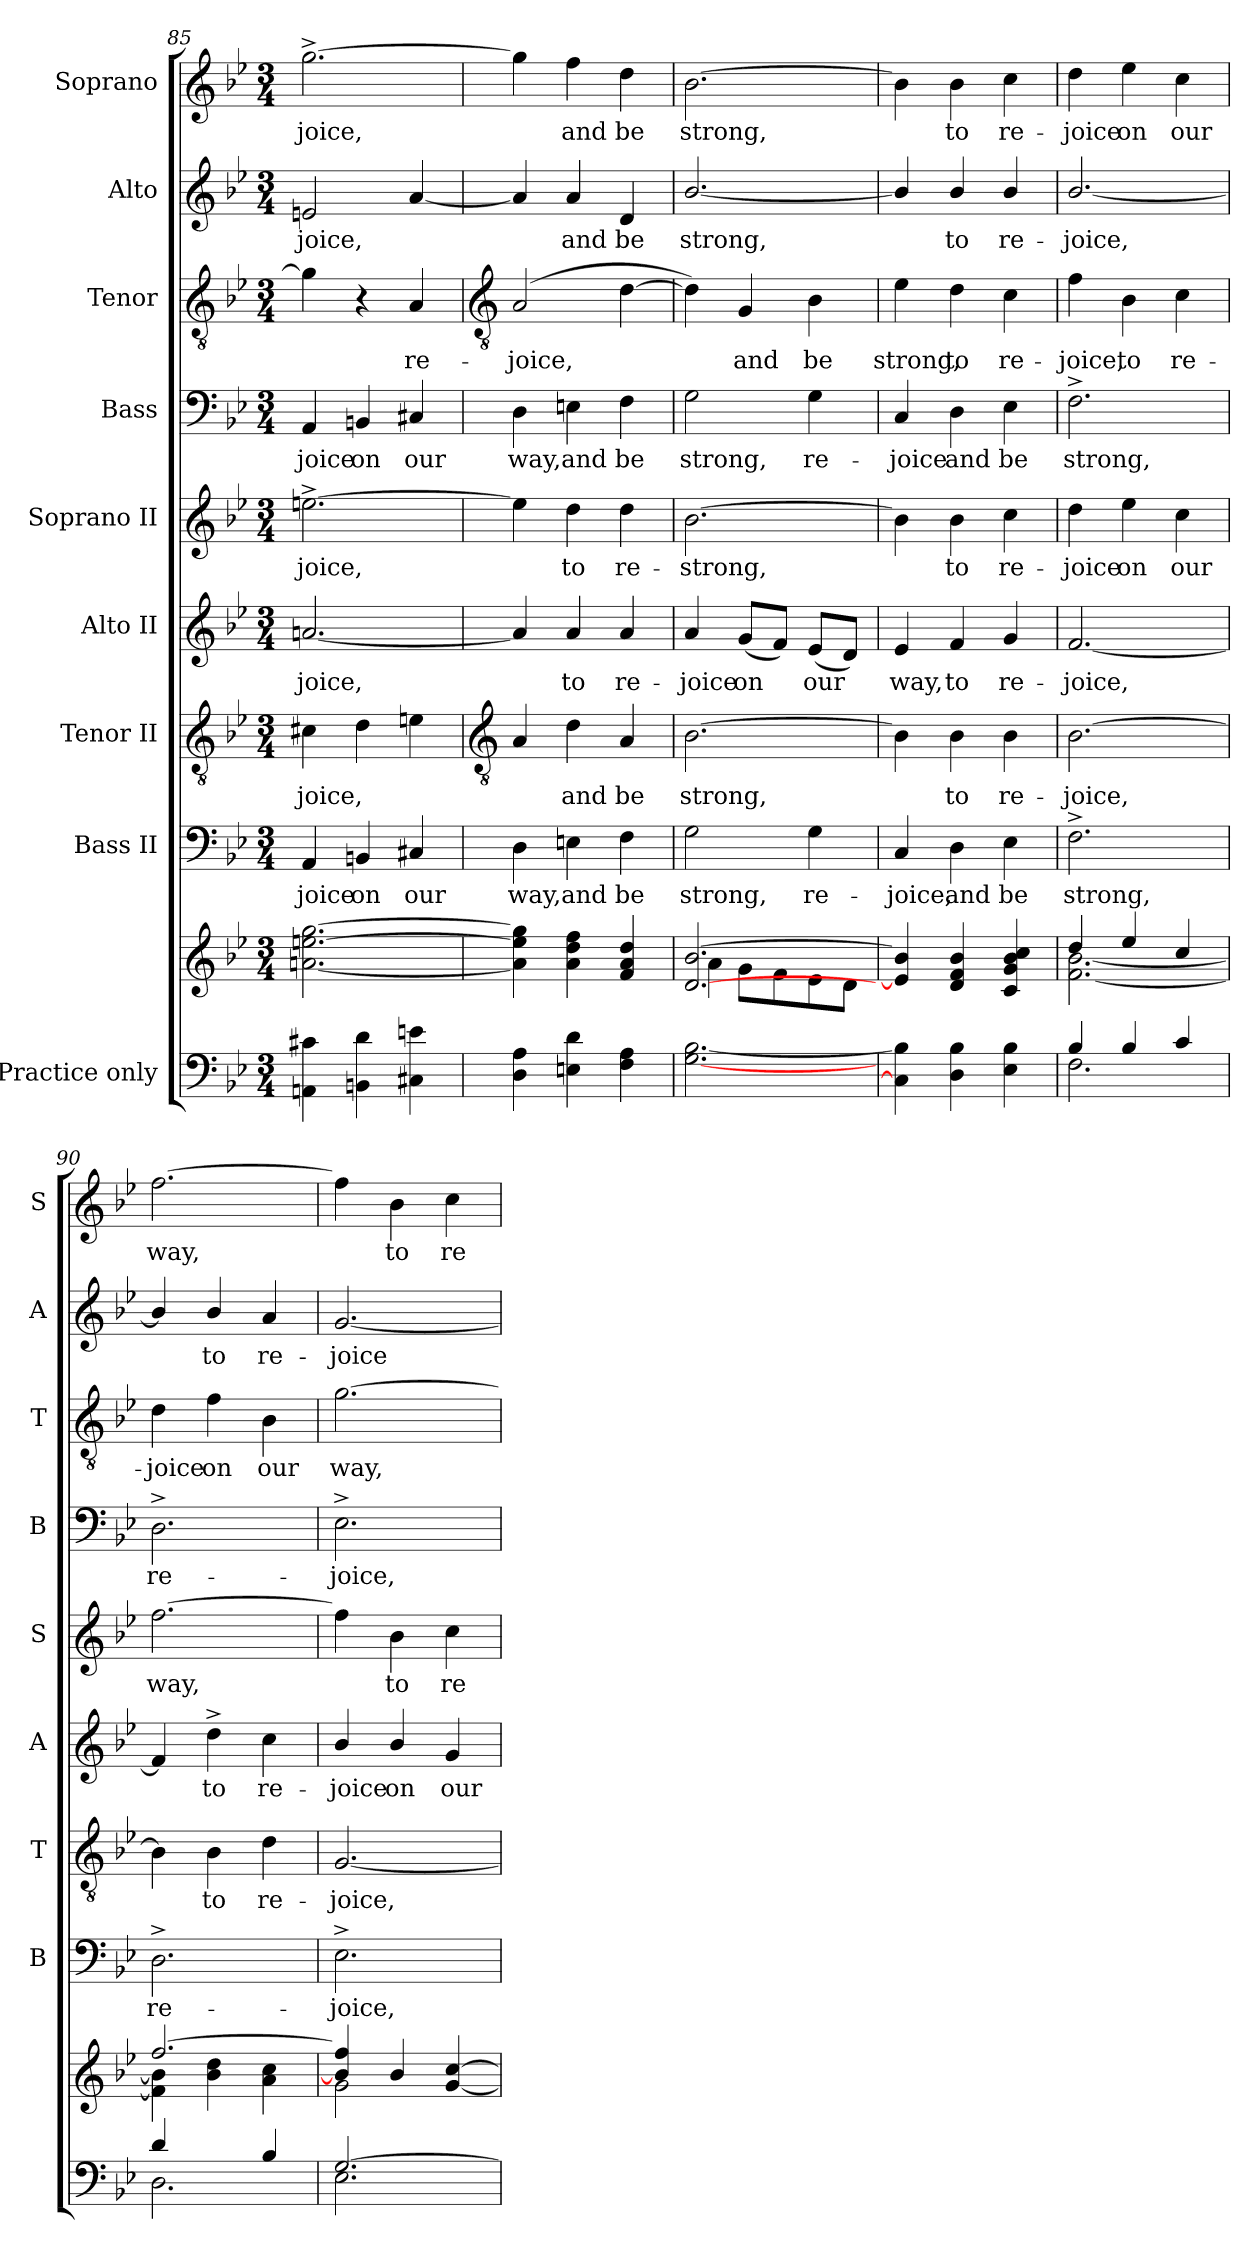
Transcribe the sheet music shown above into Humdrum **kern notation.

**kern	**kern	**kern	**text	**kern	**text	**kern	**text	**kern	**text	**kern	**text	**kern	**text	**kern	**text	**kern	**text
*part9	*part9	*part8	*part8	*part7	*part7	*part6	*part6	*part5	*part5	*part4	*part4	*part3	*part3	*part2	*part2	*part1	*part1
*staff10	*staff9	*staff8	*staff8	*staff7	*staff7	*staff6	*staff6	*staff5	*staff5	*staff4	*staff4	*staff3	*staff3	*staff2	*staff2	*staff1	*staff1
*I"Practice only	*	*I"Bass II	*	*I"Tenor II	*	*I"Alto II	*	*I"Soprano II	*	*I"Bass	*	*I"Tenor	*	*I"Alto	*	*I"Soprano	*
*	*	*I'B	*	*I'T	*	*I'A	*	*I'S	*	*I'B	*	*I'T	*	*I'A	*	*I'S	*
*clefF4	*clefG2	*clefF4	*	*clefGv2	*	*clefG2	*	*clefG2	*	*clefF4	*	*clefGv2	*	*clefG2	*	*clefG2	*
*k[b-e-]	*k[b-e-]	*k[b-e-]	*	*k[b-e-]	*	*k[b-e-]	*	*k[b-e-]	*	*k[b-e-]	*	*k[b-e-]	*	*k[b-e-]	*	*k[b-e-]	*
*B-:	*B-:	*B-:	*	*B-:	*	*B-:	*	*B-:	*	*B-:	*	*B-:	*	*B-:	*	*B-:	*
*M3/4	*M3/4	*M3/4	*	*M3/4	*	*M3/4	*	*M3/4	*	*M3/4	*	*M3/4	*	*M3/4	*	*M3/4	*
=85	=85	=85	=85	=85	=85	=85	=85	=85	=85	=85	=85	=85	=85	=85	=85	=85	=85
!LO:N:vis=1	!	!	!LO:LY:b	!	!LO:LY:b	!	!LO:LY:b	!	!LO:LY:b	!	!LO:LY:b	!	!	!	!LO:LY:b	!	!LO:LY:b
*^	*^	*	*	*	*	*	*	*	*	*	*	*	*	*	*	*	*
2.ryy	4AAn\ 4c#X\	[2.an [2.een [2.gg	2ryy	4AA	-joice	4c#X	-joice,	[2.an	-joice,	[2.een^	-joice,	4AA	-joice	4g]	.	2en	joice,	[2.gg^	-joice,
!	!	!	!	!	!LO:LY:b	!	!	!	!	!	!	!	!LO:LY:b	!	!	!	!	!	!
.	4BBn\ 4d\	.	.	4BBn	on	4d	.	.	.	.	.	4BBn	on	4r	.	.	.	.	.
!	!	!	!	!	!LO:LY:b	!	!	!	!	!	!	!	!LO:LY:b	!	!LO:LY:b	!	!	!	!
.	4C#X\ 4en\	.	4ryy	4C#X	our	4en	.	.	.	.	.	4C#X	our	4A	re-	[4a	.	.	.
!!LO:LB:g=z
=86	=86	=86	=86	=86	=86	=86	=86	=86	=86	=86	=86	=86	=86	=86	=86	=86	=86	=86	=86
*	*	*	*	*	*	*clefGv2	*	*	*	*	*	*	*	*clefGv2	*	*	*	*	*
!LO:N:vis=1	!	!	!	!	!LO:LY:b	!	!	!	!	!	!	!	!LO:LY:b	!	!LO:LY:b	!	!	!	!
2.ryy	4D 4A	4a\] 4ee\] 4gg\]	2ryy	4D	way,	4A	.	4a]	.	4ee]	.	4D	way,	(>2A	-joice,	4a]	.	4gg]	.
!	!	!	!	!	!LO:LY:b	!	!LO:LY:b	!	!LO:LY:b	!	!LO:LY:b	!	!LO:LY:b	!	!	!	!LO:LY:b	!	!LO:LY:b
.	4En 4d	4a\ 4dd\ 4ff\	.	4En	and	4d	and	4a	to	4dd	to	4En	and	.	.	4a	and	4ff	and
!	!	!	!	!	!LO:LY:b	!	!LO:LY:b	!	!LO:LY:b	!	!LO:LY:b	!	!LO:LY:b	!	!	!	!LO:LY:b	!	!LO:LY:b
.	4F 4A	4f/ 4a/ 4dd/	4ryy	4F	be	4A	be	4a	re-	4dd	re-	4F	be	[4d	.	4d	be	4dd	be
=87	=87	=87	=87	=87	=87	=87	=87	=87	=87	=87	=87	=87	=87	=87	=87	=87	=87	=87	=87
!LO:N:vis=1	!	!	!	!	!LO:LY:b	!	!LO:LY:b	!	!LO:LY:b	!	!LO:LY:b	!	!LO:LY:b	!	!	!	!LO:LY:b	!	!LO:LY:b
2.ryy	[2.G [2.B-	[2.d/ [2.b-/	4a\	2G	strong,	[2.B-	strong,	4a	-joice	[2.b-	-strong,	2G	strong,	4d])	.	[2.b-/	strong,	[2.b-	strong,
!	!	!	!	!	!	!	!	!	!LO:LY:b	!	!	!	!	!	!LO:LY:b	!	!	!	!
.	.	.	8g\L	.	.	.	.	(<8gL	on	.	.	.	.	4G	and	.	.	.	.
.	.	.	8f\	.	.	.	.	8fJ)	.	.	.	.	.	.	.	.	.	.	.
!	!	!	!	!	!LO:LY:b	!	!	!	!LO:LY:b	!	!	!	!LO:LY:b	!	!LO:LY:b	!	!	!	!
.	.	.	8e-\	4G	re-	.	.	(<8e-L	our	.	.	4G	re-	4B-	be	.	.	.	.
.	.	.	8d\J	.	.	.	.	8dJ)	.	.	.	.	.	.	.	.	.	.	.
=88	=88	=88	=88	=88	=88	=88	=88	=88	=88	=88	=88	=88	=88	=88	=88	=88	=88	=88	=88
!LO:N:vis=1	!	!	!LO:N:vis=1	!	!LO:LY:b	!	!	!	!LO:LY:b	!	!	!	!LO:LY:b	!	!LO:LY:b	!	!	!	!
2.ryy	4C] 4B-]	4e-/] 4b-/]	2.ryy	4C	-joice,	4B-]	.	4e-	way,	4b-]	.	4C	-joice	4e-	strong,	4b-/]	.	4b-]	.
!	!	!	!	!	!LO:LY:b	!	!LO:LY:b	!	!LO:LY:b	!	!LO:LY:b	!	!LO:LY:b	!	!LO:LY:b	!	!LO:LY:b	!	!LO:LY:b
.	4D 4B-	4d/ 4f/ 4b-/	.	4D	and	4B-	to	4f	to	4b-	to	4D	and	4d	to	4b-/	to	4b-	to
!	!	!	!	!	!LO:LY:b	!	!LO:LY:b	!	!LO:LY:b	!	!LO:LY:b	!	!LO:LY:b	!	!LO:LY:b	!	!LO:LY:b	!	!LO:LY:b
.	4E- 4B-	4c/ 4g/ 4b-/ 4cc/	.	4E-	be	4B-	re-	4g	re-	4cc	re-	4E-	be	4c	re-	4b-/	re-	4cc	re-
=89	=89	=89	=89	=89	=89	=89	=89	=89	=89	=89	=89	=89	=89	=89	=89	=89	=89	=89	=89
!	!	!	!	!	!LO:LY:b	!	!LO:LY:b	!	!LO:LY:b	!	!LO:LY:b	!	!LO:LY:b	!	!LO:LY:b	!	!LO:LY:b	!	!LO:LY:b
4B-/	2.F	4dd/	[2.f\ [2.b-\	2.F^	strong,	[2.B-	-joice,	[2.f	-joice,	4dd	-joice	2.F^	strong,	4f	-joice,	[2.b-/	-joice,	4dd	-joice
!	!	!	!	!	!	!	!	!	!	!	!LO:LY:b	!	!	!	!LO:LY:b	!	!	!	!LO:LY:b
4B-/	.	4ee-/	.	.	.	.	.	.	.	4ee-	on	.	.	4B-	to	.	.	4ee-	on
!	!	!	!	!	!	!	!	!	!	!	!LO:LY:b	!	!	!	!LO:LY:b	!	!	!	!LO:LY:b
4c/	.	4cc/	.	.	.	.	.	.	.	4cc	our	.	.	4c	re-	.	.	4cc	our
=90	=90	=90	=90	=90	=90	=90	=90	=90	=90	=90	=90	=90	=90	=90	=90	=90	=90	=90	=90
!	!	!	!	!	!LO:LY:b	!	!	!	!	!	!LO:LY:b	!	!LO:LY:b	!	!LO:LY:b	!	!	!	!LO:LY:b
4d/	2.D	[2.ff/	4f\] 4b-\]	2.D^	re-	4B-]	.	4f]	.	[2.ff	way,	2.D^	re-	4d	-joice	4b-/]	.	[2.ff	way,
!	!	!	!	!	!	!	!LO:LY:b	!	!LO:LY:b	!	!	!	!	!	!LO:LY:b	!	!LO:LY:b	!	!
4ryy	.	.	4b-\ 4dd\	.	.	4B-	to	4dd^	to	.	.	.	.	4f	on	4b-/	to	.	.
!	!	!	!	!	!	!	!LO:LY:b	!	!LO:LY:b	!	!	!	!	!	!LO:LY:b	!	!LO:LY:b	!	!
4B-/	.	.	4a\ 4cc\	.	.	4d	re-	4cc	re-	.	.	.	.	4B-	our	4a	re-	.	.
=91	=91	=91	=91	=91	=91	=91	=91	=91	=91	=91	=91	=91	=91	=91	=91	=91	=91	=91	=91
!	!	!	!	!	!LO:LY:b	!	!LO:LY:b	!	!LO:LY:b	!	!	!	!LO:LY:b	!	!LO:LY:b	!	!LO:LY:b	!	!
[2.G/	2.E-	4b-/] 4ff/]	2g\	2.E-^	-joice,	[2.G	-joice,	4b-/	-joice	4ff]	.	2.E-^	-joice,	[2.g	way,	[2.g	-joice	4ff]	.
!	!	!	!	!	!	!	!	!	!LO:LY:b	!	!LO:LY:b	!	!	!	!	!	!	!	!LO:LY:b
.	.	4b-/	.	.	.	.	.	4b-/	on	4b-	to	.	.	.	.	.	.	4b-	to
!	!	!	!	!	!	!	!	!	!LO:LY:b	!	!LO:LY:b	!	!	!	!	!	!	!	!LO:LY:b
.	.	[4g/ [4cc/	4ryy	.	.	.	.	4g	our	4cc	re-	.	.	.	.	.	.	4cc	re-
*v	*v	*	*	*	*	*	*	*	*	*	*	*	*	*	*	*	*	*	*
*	*v	*v	*	*	*	*	*	*	*	*	*	*	*	*	*	*	*	*
=	=	=	=	=	=	=	=	=	=	=	=	=	=	=	=	=	=
*-	*-	*-	*-	*-	*-	*-	*-	*-	*-	*-	*-	*-	*-	*-	*-	*-	*-
